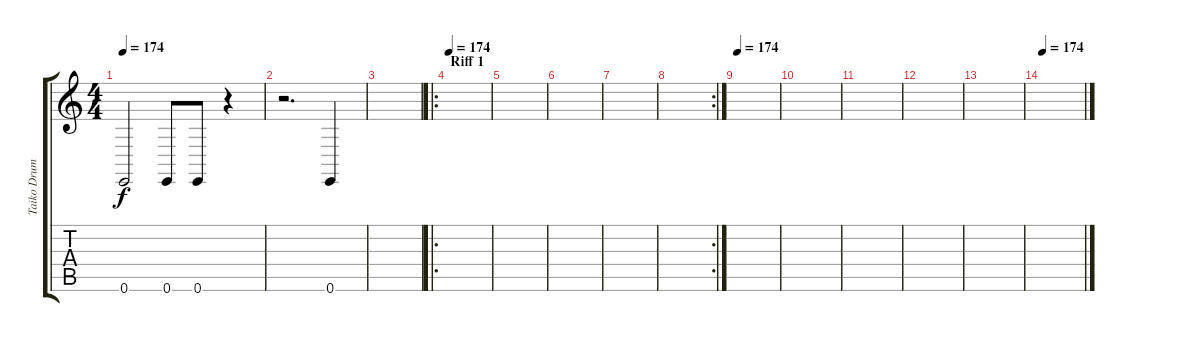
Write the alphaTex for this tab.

\track ("Taiko Drum" "Taiko Drum") {instrument taikodrum}
\staff {score tabs}
\tuning (E4 B3 G3 D3 A2 E2) {hide}
\ts (4 4)
\tempo 174
\clef g2
\ks c
0.6.2{dy f} 0.6.8 0.6.8 r.4 |
r.2{d} 0.6.4 |
|
\ro
\section ("" "Riff 1")
\tempo 174
|
|
|
|
\rc 2
|
\tempo 174
|
|
|
|
|
\tempo 174
